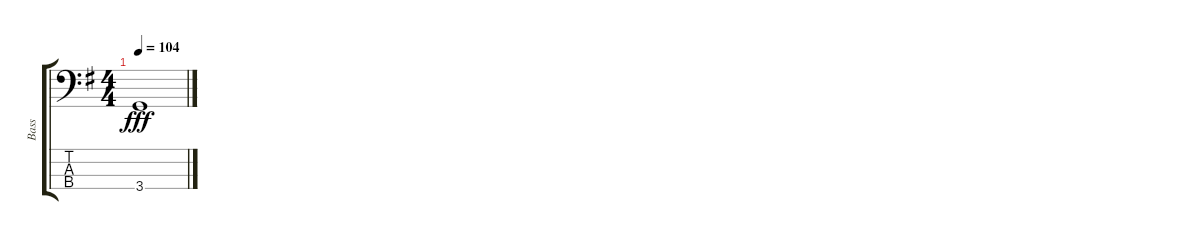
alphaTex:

\track ("Bass" "Bass") {instrument electricbassfinger}
\staff {score tabs}
\tuning (G2 D2 A1 E1) {hide}
\ts (4 4)
\tempo 104
\clef f4
\ks g
3.4.1{dy fff}
